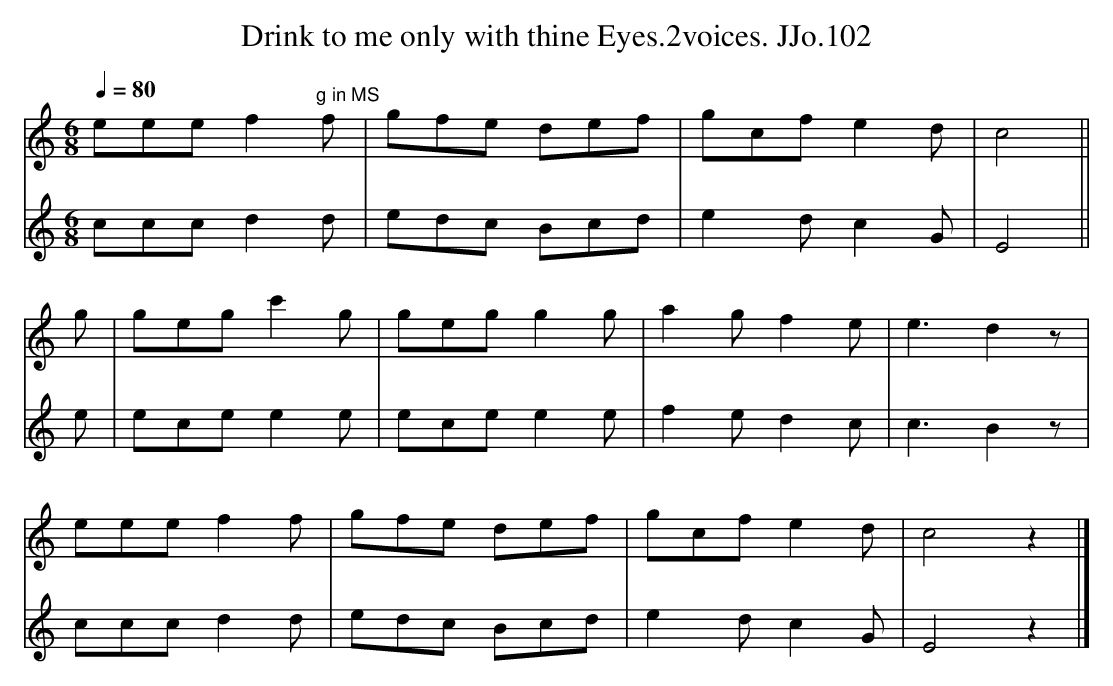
X:1
T:Drink to me only with thine Eyes.2voices. JJo.102
M:6/8
L:1/8
Q:1/4=80
K:C major
[V:1]eeef2"^g in MS"f|gfe def|gcf e2d|c4||!
[V:2]ccc d2d|edc Bcd|e2dc2G|E4||!
[V:1]g|geg c'2g|geg g2g|a2gf2e|e3d2z|!
[V:2]e|ece e2e|ecee2e|f2ed2c|c3B2z|
[V:1]eeef2f|gfe def|gcf e2d|c4z2|]
[V:2]ccc d2d|edc Bcd|e2dc2G|E4z2|]
